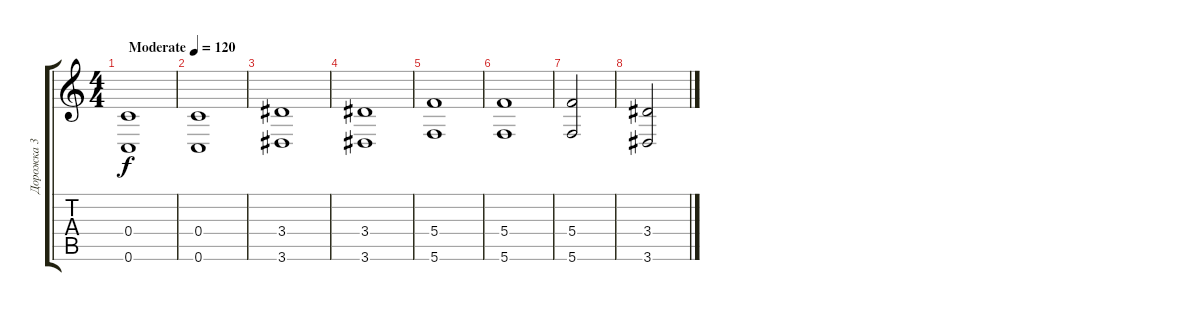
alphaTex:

\track ("Дорожка 3" "Дорожка 3") {instrument electricguitarclean}
\staff {score tabs}
\tuning (D4 A3 F3 C3 G2 C2) {hide}
\ts (4 4)
\tempo (120 "Moderate")
\clef g2
\ks c
(0.4 0.6).1{dy f instrument electricguitarclean} |
(0.4 0.6).1 |
(3.4 3.6).1 |
(3.4 3.6).1 |
(5.4 5.6).1 |
(5.4 5.6).1 |
(5.4 5.6).2 |
(3.4 3.6).2
